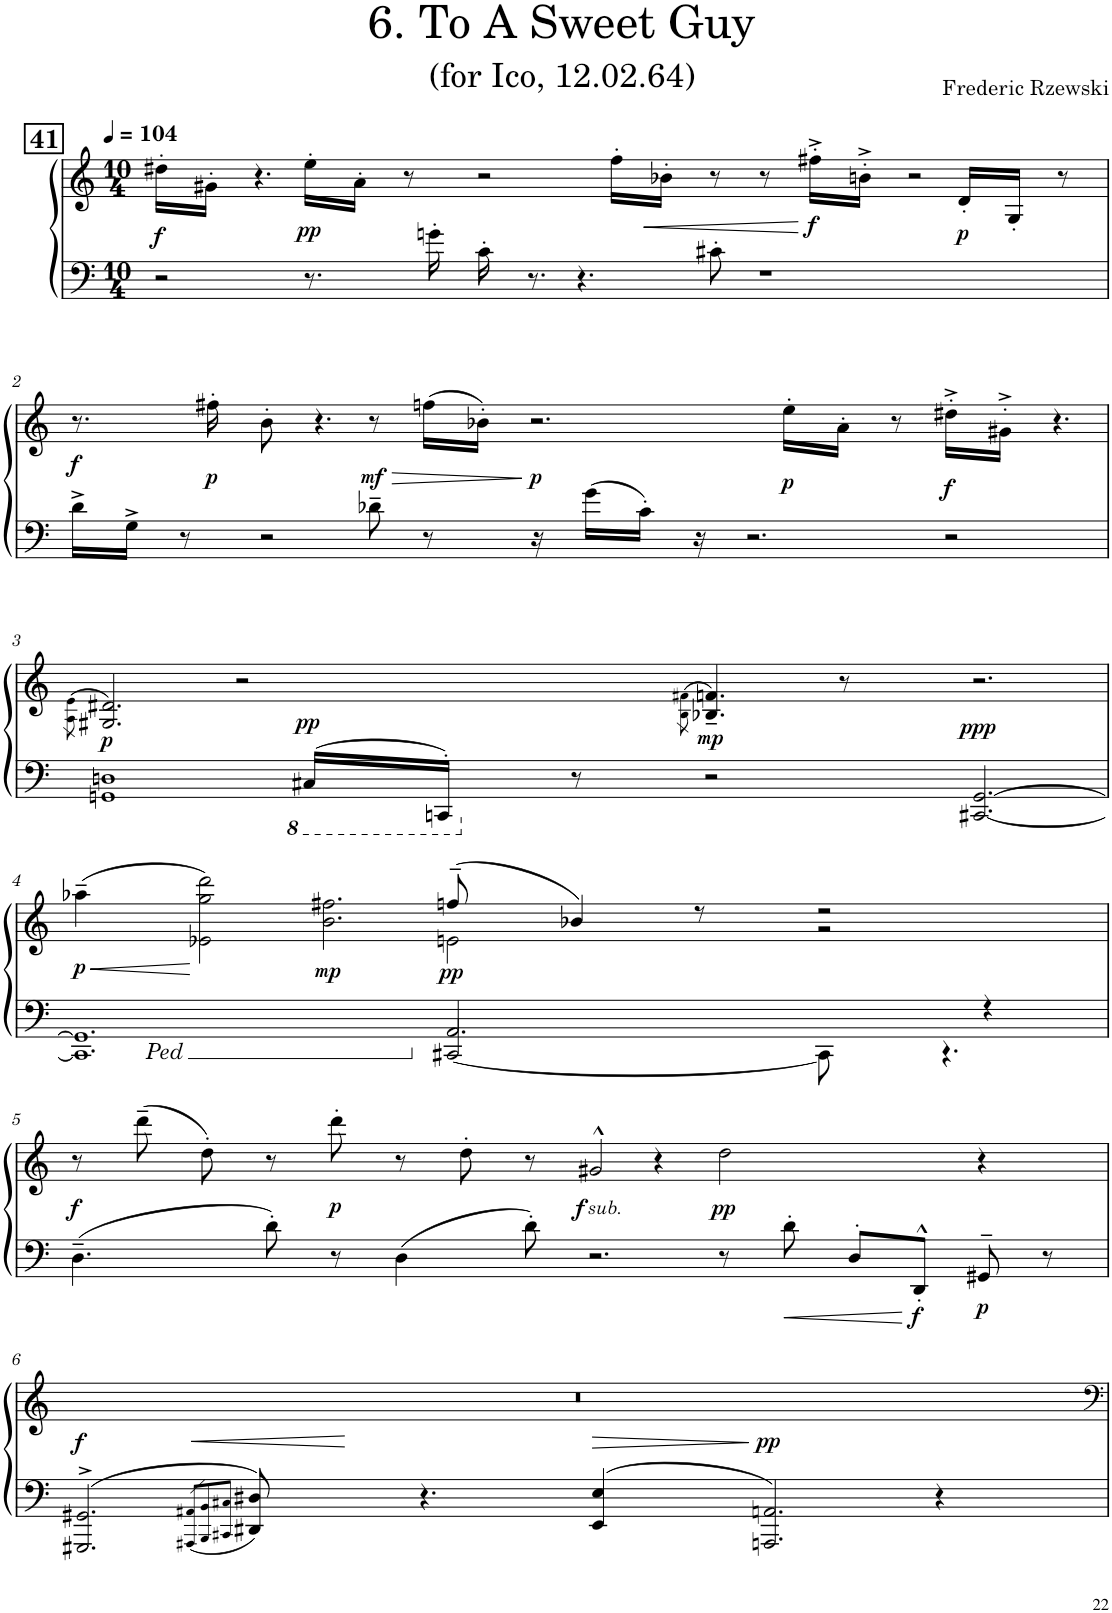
**kern	**kern	**dynam
*part1	*part1	*part1
*staff2	*staff1	*staff1/2
*I"Piano	*	*
*I'Pno	*	*
!!LO:PB:g=z
*clefF4	*clefG2	*
*k[]	*k[]	*
*M10/4	*M10/4	*
*MM104	*MM104	*
!!LO:REH:place=s1:a:B:cj:fs=14:t=41
=1	=1	=1
!	!	!LO:DY:b
2r	16dd#X'\LL	f
.	16g#X'\JJ	.
.	4.r	.
!	!	!LO:DY:b
8.r	16ee'\LL	pp
.	16a'\JJ	.
.	8r	.
16gn'\	.	.
16c'\	2r	.
8.r	.	.
4.r	.	.
.	16ff'\LL	.
!	!	!LO:HP:b
.	16b-X'\JJ	<
8c#X'\	8r	.
1r	8r	.
!	!	!LO:DY:b
.	16ff#X'^\LL	f
.	16bn'^\JJ	.
.	2r	.
!	!	!LO:DY:b
.	16d'</LL	p
.	16G'</JJ	.
.	8r	.
!!LO:LB:g=z
=2	=2	=2
!	!	!LO:DY:b
16d^\LL	8.r	f
16G^\JJ	.	.
8r	.	.
!	!	!LO:DY:b
.	16ff#X'\	p
2r	8b'\	.
.	4.r	.
!	!	!LO:HP:b
!	!	!LO:DY:n=1:b
8d-X~\	8r	> mf
8r	(16ffn\LL	.
.	16b-X'\JJ)	.
!	!	!LO:DY:n=2:b
16r	2.r	[ p
16g\LL	.	.
16c'\JJ	.	.
16r	.	.
2.r	.	.
!	!	!LO:DY:n=3:b
.	16ee'\LL	p
.	16a'\JJ	.
.	8r	.
!	!	!LO:DY:n=4:b
2r	16dd#X'^\LL	f
.	16g#X'^\JJ	.
.	4.r	.
!!LO:LB:g=z
=3	=3	=3
.	(8qA\ 8qe\	.
!	!	!LO:DY:b
1GGn 1Dn	2.G#X/ 2.d#X/)	p
.	2r	.
*8ba	*	*
!	!	!LO:DY:a=2
16CC#X/LL	.	pp
16CCCn'>/JJ	.	.
*X8ba	*	*
8r	.	.
.	(8qB\ 8qf#X\	.
!	!	!LO:DY:b
2r	4.B-X/~ 4.fn/~)	mp
.	8r	.
!	!	!LO:DY:a=2
[2.CC#X/ [2.GG/	2.r	ppp
!!LO:LB:g=z
=4	=4	=4
*^	*	*
!	!	!	!LO:HP:b
*	*	*^	*
!	!	!	!	!LO:DY:n=1:b
1.CC#] 1.GG]	1.ryy	(4aa-X~\	1.ryy	< p
.	.	2e-X\ 2gg\ 2ddd\)	.	]
!	!	!	!	!LO:DY:n=2:b
.	.	2.b\ 2.ff#X\	.	mp
!	!	!	!	!LO:DY:n=3:b
2.AA/	[<2CC#X/	(8ffn~/	2en\	pp
.	.	4b-X/)	.	.
.	.	8r	.	.
.	8CC#\]	2r	2r	.
.	4.r	.	.	.
4r	.	.	.	.
*v	*v	*	*	*
*	*v	*v	*
!!LO:LB:g=z
=5	=5	=5
!	!	!LO:DY:b
4.D~\	8r	f
.	(8ddd~\	.
.	8dd'\)	.
8d'\	8r	.
!	!	!LO:DY:b
8r	8ddd'\	p
4D\	8r	.
.	8dd'\	.
8d'\	8r	.
!	!	!LO:DY:b
!	!	!LO:DY:n=1:b
2.r	2g#X^^/	f other-dynamics
.	4r	.
!	!	!LO:DY:n=2:b
8r	2dd\	pp
8d'\	.	.
8D'>/L	.	.
!	!	!LO:DY:n=3:b=2
8DD'^^/J	.	[ f
!	!	!LO:DY:n=4:b=2
8GG#X~>/	4r	p
8r	.	.
!!LO:LB:g=z
=6	=6	=6
!	!	!LO:DY:a=2
2.GGG#X/^> 2.GG#X/^>	2%5r	f
8qAAA#X/ 8qAA#X/L	.	.
8qBBB/ 8qBB/	.	.
8qCC#X/ 8qC#X/J	.	.
8DD#X/ 8D#X/	.	.
4.r	.	.
4EE/ 4E/	.	.
!	!	!LO:DY:a=2
2.AAAn/ 2.AAn/	.	pp
4r	.	.
=	=	=
*-	*-	*-
